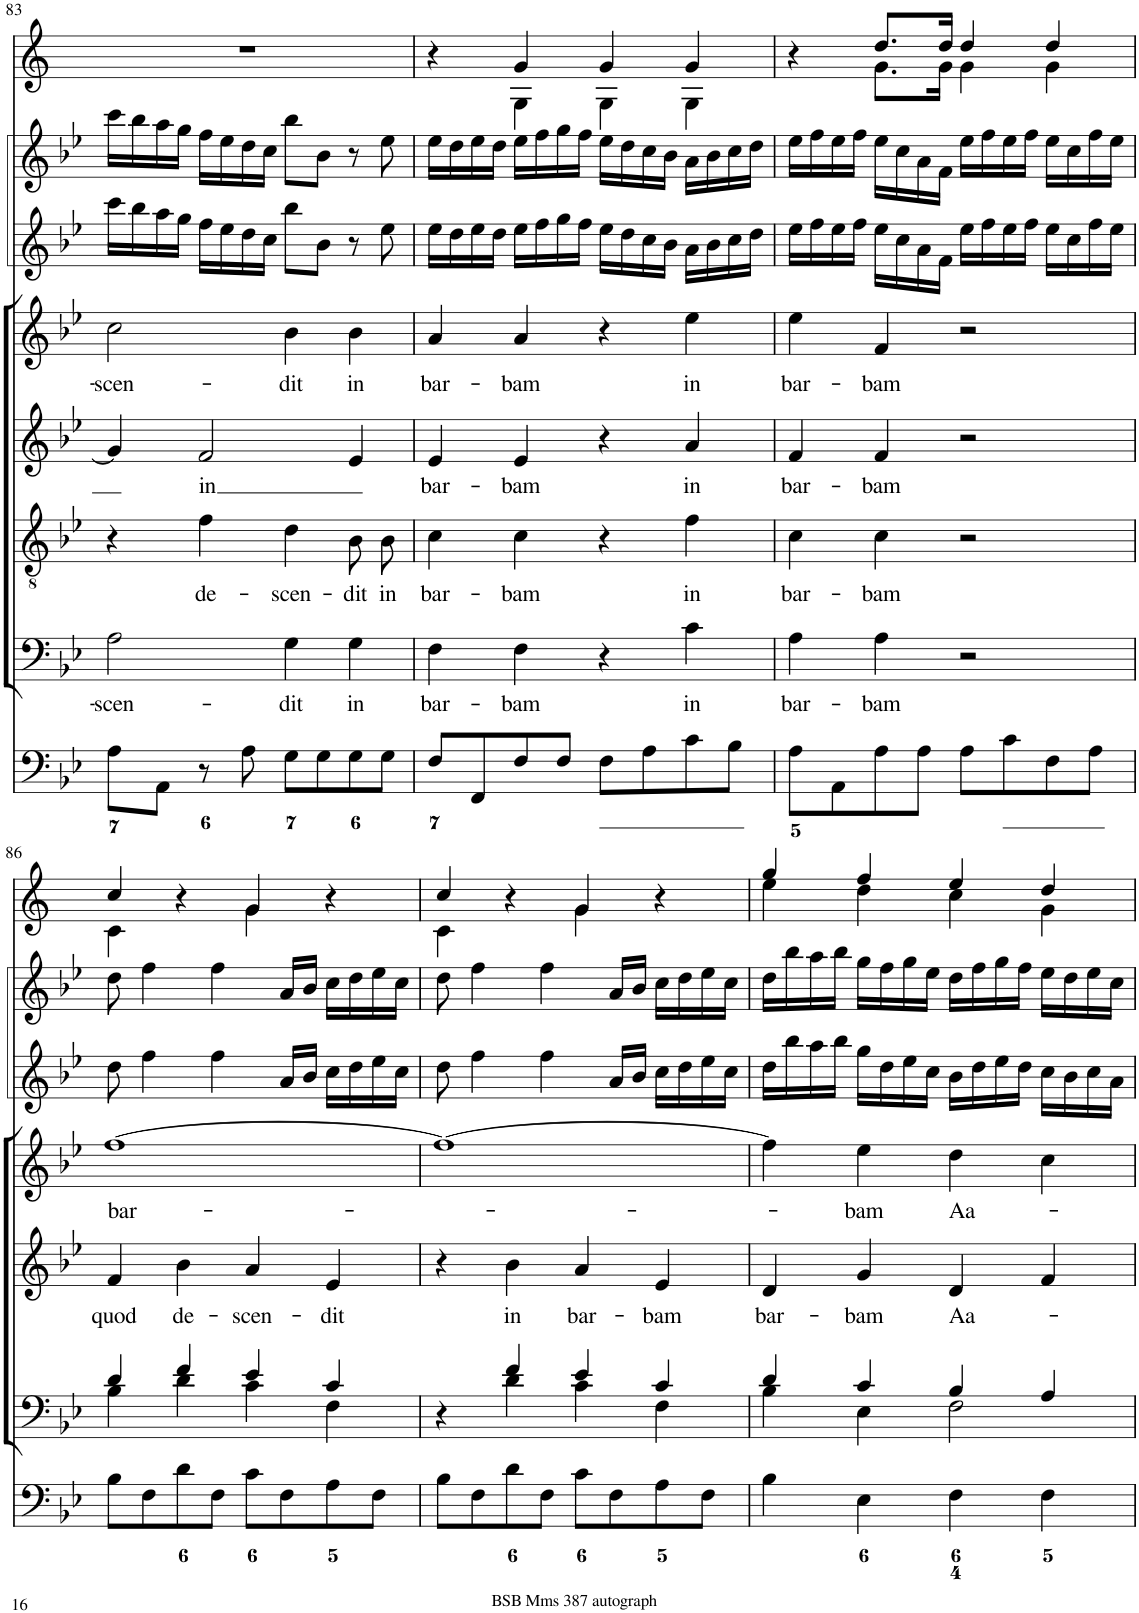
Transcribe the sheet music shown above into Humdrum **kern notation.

**kern	**kern	**text	**kern	**text	**kern	**text	**kern	**text	**kern	**kern	**kern
*part8	*part7	*part7	*part6	*part6	*part5	*part5	*part4	*part4	*part3	*part2	*part1
*staff8	*staff7	*staff7	*staff6	*staff6	*staff5	*staff5	*staff4	*staff4	*staff3	*staff2	*staff1
*I"Organ	*I"Voice	*	*I"Tenor	*	*I"Alto	*	*I"Voice	*	*I"Violin	*I"Violini	*I"Clarini in B[b]
*	*	*	*	*	*	*	*	*	*I'Vln	*I'Vln	*
!!LO:PB:g=z
*clefF4	*clefF4	*	*clefGv2	*	*clefG2	*	*clefG2	*	*clefG2	*clefG2	*clefG2
*	*	*	*	*	*	*	*	*	*	*	*Trd1c2
*k[b-e-]	*k[b-e-]	*	*k[b-e-]	*	*k[b-e-]	*	*k[b-e-]	*	*k[b-e-]	*k[b-e-]	*k[]
*M4/4	*M4/4	*	*M4/4	*	*M4/4	*	*M4/4	*	*M4/4	*M4/4	*M4/4
*met(c)	*met(c)	*	*met(c)	*	*met(c)	*	*met(c)	*	*met(c)	*met(c)	*met(c)
=83	=83	=83	=83	=83	=83	=83	=83	=83	=83	=83	=83
!	!	!LO:LY:b	!	!	!	!	!	!LO:LY:b	!	!	!
8A\L	2A\	-scen-	4r	.	4g/]	.	2cc\	-scen-	16ccc\LL	16ccc\LL	1r
.	.	.	.	.	.	.	.	.	16bb-\	16bb-\	.
8AA\J	.	.	.	.	.	.	.	.	16aa\	16aa\	.
.	.	.	.	.	.	.	.	.	16gg\JJ	16gg\JJ	.
!	!	!	!	!LO:LY:b	!	!LO:LY:b	!	!	!	!	!
8r	.	.	4f\	de-	2f/	-in	.	.	16ff\LL	16ff\LL	.
.	.	.	.	.	.	.	.	.	16ee-\	16ee-\	.
8A\	.	.	.	.	.	.	.	.	16dd\	16dd\	.
.	.	.	.	.	.	.	.	.	16cc\JJ	16cc\JJ	.
!	!	!LO:LY:b	!	!LO:LY:b	!	!	!	!LO:LY:b	!	!	!
8G\L	4G\	-dit	4d\	-scen-	.	.	4b-\	-dit	8bb-\L	8bb-\L	.
8G\	.	.	.	.	.	.	.	.	8b-\J	8b-\J	.
!	!	!LO:LY:b	!	!LO:LY:b	!	!	!	!LO:LY:b	!	!	!
8G\	4G\	in	8B-\L	-dit	4e-/	.	4b-\	in	8r	8r	.
!	!	!	!	!LO:LY:b	!	!	!	!	!	!	!
8G\J	.	.	8B-\J	in	.	.	.	.	8ee-\	8ee-\	.
=84	=84	=84	=84	=84	=84	=84	=84	=84	=84	=84	=84
!	!	!LO:LY:b	!	!LO:LY:b	!	!LO:LY:b	!	!LO:LY:b	!	!	!
*	*	*	*	*	*	*	*	*	*	*	*^
8F/L	4F\	bar-	4c\	bar-	4e-/	bar-	4a/	bar-	16ee-\LL	16ee-\LL	4r	4ryy
.	.	.	.	.	.	.	.	.	16dd\	16dd\	.	.
8FF/	.	.	.	.	.	.	.	.	16ee-\	16ee-\	.	.
.	.	.	.	.	.	.	.	.	16dd\JJ	16dd\JJ	.	.
!	!	!LO:LY:b	!	!LO:LY:b	!	!LO:LY:b	!	!LO:LY:b	!	!	!	!
8F/	4F\	-bam	4c\	-bam	4e-/	-bam	4a/	-bam	16ee-\LL	16ee-\LL	4g/	4G\
.	.	.	.	.	.	.	.	.	16ff\	16ff\	.	.
8F/J	.	.	.	.	.	.	.	.	16gg\	16gg\	.	.
.	.	.	.	.	.	.	.	.	16ff\JJ	16ff\JJ	.	.
8F\L	4r	.	4r	.	4r	.	4r	.	16ee-\LL	16ee-\LL	4g/	4G\
.	.	.	.	.	.	.	.	.	16dd\	16dd\	.	.
8A\	.	.	.	.	.	.	.	.	16cc\	16cc\	.	.
.	.	.	.	.	.	.	.	.	16b-\JJ	16b-\JJ	.	.
!	!	!LO:LY:b	!	!LO:LY:b	!	!LO:LY:b	!	!LO:LY:b	!	!	!	!
8c\	4c\	in	4f\	in	4a/	in	4ee-\	in	16a\LL	16a\LL	4g/	4G\
.	.	.	.	.	.	.	.	.	16b-\	16b-\	.	.
8B-\J	.	.	.	.	.	.	.	.	16cc\	16cc\	.	.
.	.	.	.	.	.	.	.	.	16dd\JJ	16dd\JJ	.	.
=85	=85	=85	=85	=85	=85	=85	=85	=85	=85	=85	=85	=85
!	!	!LO:LY:b	!	!LO:LY:b	!	!LO:LY:b	!	!LO:LY:b	!	!	!	!
8A\L	4A\	bar-	4c\	bar-	4f/	bar-	4ee-\	bar-	16ee-\LL	16ee-\LL	4r	4ryy
.	.	.	.	.	.	.	.	.	16ff\	16ff\	.	.
8AA\	.	.	.	.	.	.	.	.	16ee-\	16ee-\	.	.
.	.	.	.	.	.	.	.	.	16ff\JJ	16ff\JJ	.	.
!	!	!LO:LY:b	!	!LO:LY:b	!	!LO:LY:b	!	!LO:LY:b	!	!	!	!
8A\	4A\	-bam	4c\	-bam	4f/	-bam	4f/	-bam	16ee-\LL	16ee-\LL	8.dd/L	8.g\L
.	.	.	.	.	.	.	.	.	16cc\	16cc\	.	.
8A\J	.	.	.	.	.	.	.	.	16a\	16a\	.	.
.	.	.	.	.	.	.	.	.	16f\JJ	16f\JJ	16dd/Jk	16g\Jk
8A\L	2r	.	2r	.	2r	.	2r	.	16ee-\LL	16ee-\LL	4dd/	4g\
.	.	.	.	.	.	.	.	.	16ff\	16ff\	.	.
8c\	.	.	.	.	.	.	.	.	16ee-\	16ee-\	.	.
.	.	.	.	.	.	.	.	.	16ff\JJ	16ff\JJ	.	.
8F\	.	.	.	.	.	.	.	.	16ee-\LL	16ee-\LL	4dd/	4g\
.	.	.	.	.	.	.	.	.	16cc\	16cc\	.	.
8A\J	.	.	.	.	.	.	.	.	16ff\	16ff\	.	.
.	.	.	.	.	.	.	.	.	16ee-\JJ	16ee-\JJ	.	.
!!LO:LB:g=z	!!
=86	=86	=86	=86	=86	=86	=86	=86	=86	=86	=86	=86	=86
*	*^	*	*	*	*	*	*	*	*	*	*	*
!	!	!	!	!	!	!	!LO:LY:b	!	!LO:LY:b	!	!	!	!
8B-\L	4d/	4B-\	.	1r	.	4f/	quod	[1ff	bar-	8dd\	8dd\	4cc/	4c\
8F\	.	.	.	.	.	.	.	.	.	4ff\	4ff\	.	.
!	!	!	!	!	!	!	!LO:LY:b	!	!	!	!	!	!
8d\	4f/	4d\	.	.	.	4b-\	de-	.	.	.	.	4r	4ryy
8F\J	.	.	.	.	.	.	.	.	.	4ff\	4ff\	.	.
!	!	!	!	!	!	!	!LO:LY:b	!	!	!	!	!	!
8c\L	4e-/	4c\	.	.	.	4a/	-scen-	.	.	.	.	4g/	4g\
8F\	.	.	.	.	.	.	.	.	.	16a/LL	16a/LL	.	.
.	.	.	.	.	.	.	.	.	.	16b-/JJ	16b-/JJ	.	.
!	!	!	!	!	!	!	!LO:LY:b	!	!	!	!	!	!
8A\	4c/	4F\	.	.	.	4e-/	-dit	.	.	16cc\LL	16cc\LL	4r	4ryy
.	.	.	.	.	.	.	.	.	.	16dd\	16dd\	.	.
8F\J	.	.	.	.	.	.	.	.	.	16ee-\	16ee-\	.	.
.	.	.	.	.	.	.	.	.	.	16cc\JJ	16cc\JJ	.	.
=87	=87	=87	=87	=87	=87	=87	=87	=87	=87	=87	=87	=87	=87
8B-\L	4r	4ryy	.	1r	.	4r	.	1ff_	.	8dd\	8dd\	4cc/	4c\
8F\	.	.	.	.	.	.	.	.	.	4ff\	4ff\	.	.
!	!	!	!	!	!	!	!LO:LY:b	!	!	!	!	!	!
8d\	4f/	4d\	.	.	.	4b-\	in	.	.	.	.	4r	4ryy
8F\J	.	.	.	.	.	.	.	.	.	4ff\	4ff\	.	.
!	!	!	!	!	!	!	!LO:LY:b	!	!	!	!	!	!
8c\L	4e-/	4c\	.	.	.	4a/	bar-	.	.	.	.	4g/	4g\
8F\	.	.	.	.	.	.	.	.	.	16a/LL	16a/LL	.	.
.	.	.	.	.	.	.	.	.	.	16b-/JJ	16b-/JJ	.	.
!	!	!	!	!	!	!	!LO:LY:b	!	!	!	!	!	!
8A\	4c/	4F\	.	.	.	4e-/	-bam	.	.	16cc\LL	16cc\LL	4r	4ryy
.	.	.	.	.	.	.	.	.	.	16dd\	16dd\	.	.
8F\J	.	.	.	.	.	.	.	.	.	16ee-\	16ee-\	.	.
.	.	.	.	.	.	.	.	.	.	16cc\JJ	16cc\JJ	.	.
=88	=88	=88	=88	=88	=88	=88	=88	=88	=88	=88	=88	=88	=88
!	!	!	!	!	!	!	!LO:LY:b	!	!	!	!	!	!
4B-\	4d/	4B-\	.	1r	.	4d/	bar-	4ff\]	.	16dd\LL	16dd\LL	4gg/	4ee\
.	.	.	.	.	.	.	.	.	.	16bb-\	16bb-\	.	.
.	.	.	.	.	.	.	.	.	.	16aa\	16aa\	.	.
.	.	.	.	.	.	.	.	.	.	16bb-\JJ	16bb-\JJ	.	.
!	!	!	!	!	!	!	!LO:LY:b	!	!LO:LY:b	!	!	!	!
4E-\	4c/	4E-\	.	.	.	4g/	-bam	4ee-\	-bam	16gg\LL	16gg\LL	4ff/	4dd\
.	.	.	.	.	.	.	.	.	.	16dd\	16ff\	.	.
.	.	.	.	.	.	.	.	.	.	16ee-\	16gg\	.	.
.	.	.	.	.	.	.	.	.	.	16cc\JJ	16ee-\JJ	.	.
!	!	!	!	!	!	!	!LO:LY:b	!	!LO:LY:b	!	!	!	!
4F\	4B-/	2F\	.	.	.	4d/	Aa-	4dd\	Aa-	16b-\LL	16dd\LL	4ee/	4cc\
.	.	.	.	.	.	.	.	.	.	16dd\	16ff\	.	.
.	.	.	.	.	.	.	.	.	.	16ee-\	16gg\	.	.
.	.	.	.	.	.	.	.	.	.	16dd\JJ	16ff\JJ	.	.
4F\	4A/	.	.	.	.	4f/	.	4cc\	.	16cc\LL	16ee-\LL	4dd/	4g\
.	.	.	.	.	.	.	.	.	.	16b-\	16dd\	.	.
.	.	.	.	.	.	.	.	.	.	16cc\	16ee-\	.	.
.	.	.	.	.	.	.	.	.	.	16a\JJ	16cc\JJ	.	.
*	*v	*v	*	*	*	*	*	*	*	*	*	*v	*v
=	=	=	=	=	=	=	=	=	=	=	=
*-	*-	*-	*-	*-	*-	*-	*-	*-	*-	*-	*-
